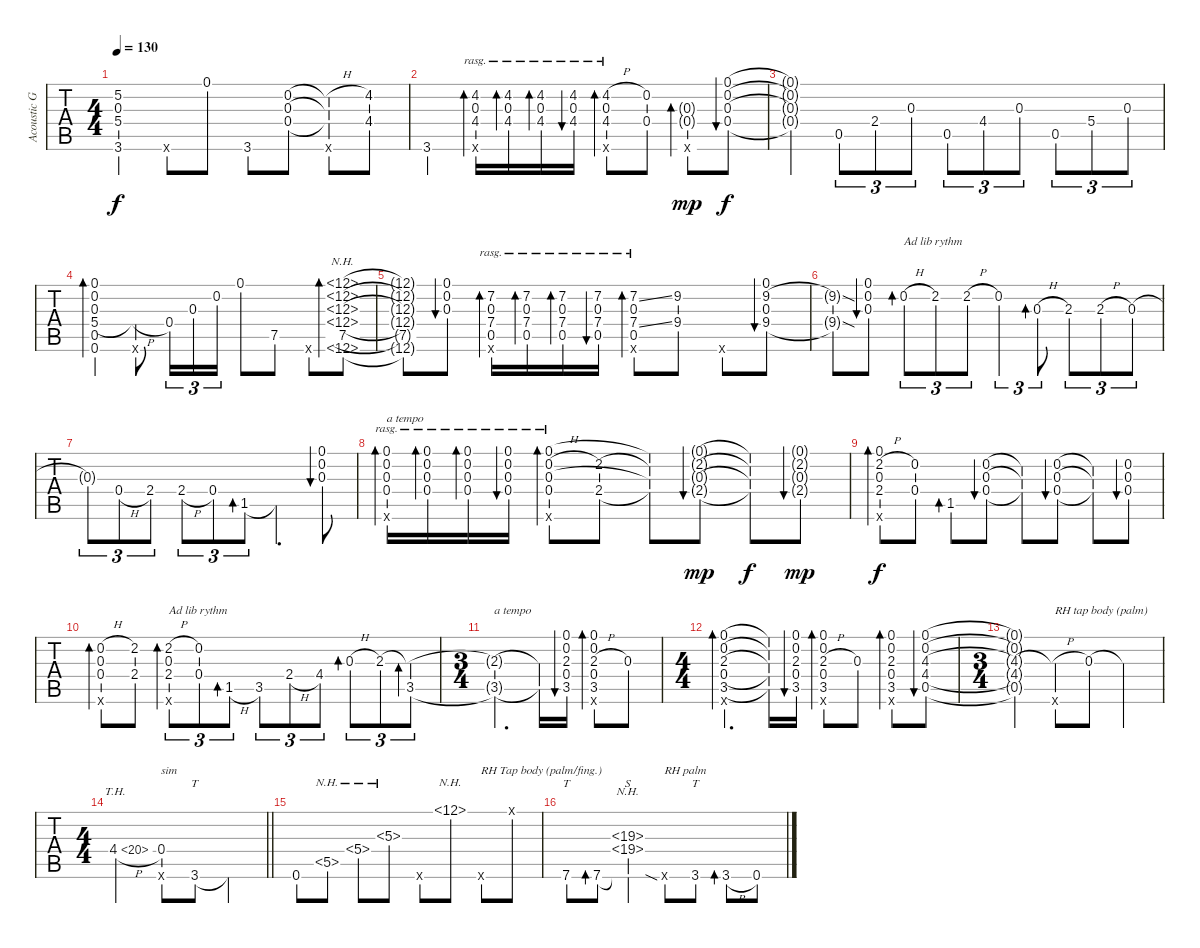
\track ("Acoustic Guitar" "Acoustic G") {instrument acousticguitarsteel}
\staff {tabs}
\tuning (E4 C4 F3 C3 A2 D2) {hide}
\ts (4 4)
\tempo 130
\clef g2
\ks f
(5.2 0.3 5.4 3.6).4{dy f instrument acousticguitarsteel} 0.6{x}.8 0.1.8 3.6.8 (0.2 0.3 0.4).8 (0.2{h t} 0.3{t} 0.4{h t} 0.6{x}).8 (4.2 4.4).8 |
3.6.4 (4.2 0.3 4.4{rf 4} 0.6{x rf 1}).16{bd 60 rasg ii} (4.2 0.3 4.4{rf 3}).16{bd 60 rasg ii} (4.2 0.3 4.4{rf 2}).16{bd 60 rasg ii} (4.2 0.3 4.4{rf 2}).16{bu 60 rasg ii} (4.2{h} 0.3 4.4{h rf 2} 0.6{x}).8{bd 60 rasg ii} (0.2 0.4).8 (0.3{g} 0.4{g rf 2} 0.6{x rf 1}).8{bd 60 dy mp} (0.1 0.2 0.3 0.4{rf 2}).8{bu 60 dy f} |
(0.1{t} 0.2{t} 0.3{t} 0.4{t}).4 0.5.8{tu (3 2)} 2.4.8{tu (3 2)} 0.3.8{tu (3 2)} 0.5.8{tu (3 2)} 4.4.8{tu (3 2)} 0.3.8{tu (3 2)} 0.5.8{tu (3 2)} 5.4.8{tu (3 2)} 0.3.8{tu (3 2)} |
(0.1{rf 1} 0.2 0.3 5.4 0.5 0.6).4{bd 60} (5.4{h t} 0.6{x}).8 0.4.16{tu (3 2)} 0.3{rf 2}.16{tu (3 2)} 0.2{rf 3}.16{tu (3 2)} 0.1{rf 4}.8 7.5.8 0.6{x}.8 (12.1{nh} 12.2{nh} 12.3{nh} 12.4{nh} 7.5 12.6{nh rf 1}).8{bd 60} |
(12.1{t} 12.2{t} 12.3{t} 12.4{t} 7.5{t} 12.6{t}).8 (0.1 0.2 0.3{rf 1}).8{bu 60} (7.2 0.3 7.4 0.5 0.6{x rf 4}).16{bd 60 rasg ii} (7.2 0.3 7.4 0.5{rf 3}).16{bd 60 rasg ii} (7.2 0.3 7.4 0.5{rf 2}).16{bd 60 rasg ii} (7.2 0.3 7.4 0.5{rf 2}).16{bu 60 rasg ii} (7.2{ss} 0.3 7.4{ss} 0.5{rf 2} 0.6{x rf 1}).8{bd 60 rasg ii} (9.2 9.4).8 0.6{x}.8 (0.1 9.2 0.3 9.4{rf 2}).8{bu 60} |
(9.2{sod t} 9.4{sod t}).8 (0.1 0.2 0.3{rf 1}).8{bu 60} 0.2{h rf 3}.8{tu (3 2) bd 60 txt "Ad lib rythm"} 2.2.8{tu (3 2)} 2.2{h rf 2}.8{tu (3 2)} 0.2.4{tu (3 2)} 0.3{h rf 3}.8{tu (3 2) bd 60} 2.3.8{tu (3 2)} 2.3{h rf 2}.8{tu (3 2)} 0.3.8{tu (3 2)} |
0.3{t}.8{tu (3 2)} 0.4{h rf 3}.8{tu (3 2)} 2.4.8{tu (3 2)} 2.4{h rf 2}.8{tu (3 2)} 0.4.8{tu (3 2)} 1.5{rf 3}.8{tu (3 2) bd 60} 1.5{t}.4{d} (0.1 0.2 0.3{rf 1}).8{bu 60} |
(0.1 0.2 0.3 0.4{rf 4} 0.6{x rf 1}).16{bd 60 rasg ii txt "a tempo"} (0.1 0.2 0.3 0.4{rf 3}).16{bd 60 rasg ii} (0.1 0.2 0.3 0.4{rf 2}).16{bd 60 rasg ii} (0.1 0.2 0.3 0.4{rf 2}).16{bu 60 rasg ii} (0.1 0.2{h} 0.3 0.4{h rf 2} 0.6{x rf 1}).8{bd 60 rasg ii} (2.2 2.4).8 (0.1{t} 2.2{t} 0.3{t} 2.4{t}).8 (0.1{g} 2.2{g} 0.3{g} 2.4{g}).8{bu 60 dy mp} (0.1{t} 2.2{t} 0.3{t} 2.4{t}).8{dy f} (0.1{g} 2.2{g} 0.3{g} 2.4{g}).8{bu 60 dy mp} |
(0.1 2.2{h} 0.3 2.4{h rf 3} 0.6{x rf 1}).8{bd 60 dy f} (0.2 0.4).8 1.5{rf 3}.8{bd 60} (0.2 0.3 0.4{rf 2}).8{bu 60} (0.2{t} 0.3{t} 0.4{t}).8 (0.2 0.3 0.4{rf 2}).8{bu 60} (0.2{t} 0.3{t} 0.4{t}).8 (0.2 0.3 0.4{rf 2}).8{bu 60} |
(0.2{h} 0.3 0.4{h rf 3} 0.6{x rf 1}).8{bd 60} (2.2 2.4).8 (2.2{h} 0.3 2.4{h rf 3} 0.6{x rf 1}).8{tu (3 2) bd 60 txt "Ad lib rythm"} (0.2 0.4).8{tu (3 2)} 1.5{h rf 3}.8{tu (3 2) bd 60} 3.5.8{tu (3 2)} 2.4{h}.8{tu (3 2)} 4.4.8{tu (3 2)} 0.3{h rf 3}.8{tu (3 2) bd 60} 2.3.8{tu (3 2)} (2.3{t} 3.5{rf 3}).8{tu (3 2) bd 60} |
\ts (3 4)
(2.3{t} 3.5{t}).4{d txt "a tempo"} (2.3{t} 3.5{t}).16 (0.1 0.2 2.3 0.4 3.5{rf 1}).16{bu 120} (0.1 0.2 2.3{h} 0.4 3.5{rf 3} 0.6{x rf 1}).8{bd 60} 0.3.8 |
\ts (4 4)
(0.1 0.2 2.3 0.4 3.5{rf 3} 0.6{x rf 1}).4{d bd 60} (0.1{t} 0.2{t} 2.3{t} 0.4{t} 3.5{t}).16 (0.1 0.2 2.3 0.4 3.5{rf 1}).16{bu 120} (0.1 0.2 2.3{h} 0.4 3.5{rf 3} 0.6{x rf 1}).8{bd 60} 0.3.8 (0.1{rf 3} 0.2 2.3 0.4 3.5 0.6{x rf 1}).8{bd 60} (0.1 0.2 4.3 4.4 0.5{rf 2}).8{bu 60} |
\ts (3 4)
(0.1{t} 0.2{t} 4.3{t} 4.4{t} 0.5{t}).4 (4.3{h t} 0.6{x}).8{txt "RH tap body (palm)"} 0.3.8 0.3{t}.4 |
\ts (4 4)
\barLineRight lightlight
4.4{th 16 h}.2 (0.4 0.6{x}).8{txt "sim"} 3.6.8{tt} 3.6{t}.4 |
0.6.8 5.5{nh}.8 5.4{nh}.8 5.3{nh}.8 0.6{x}.8 12.1{nh}.8 0.6{x}.8{txt "RH Tap body (palm/fing.)"} 0.1{x}.8 |
7.6.8{tt} 7.6{rf 3}.8{bd 60} (19.3{nh} 19.4{nh} 7.6{sod t}).4{s} 0.6{x}.8{txt "RH palm"} 3.6.8{tt} 3.6{h rf 3}.8{bd 60} 0.6.8
